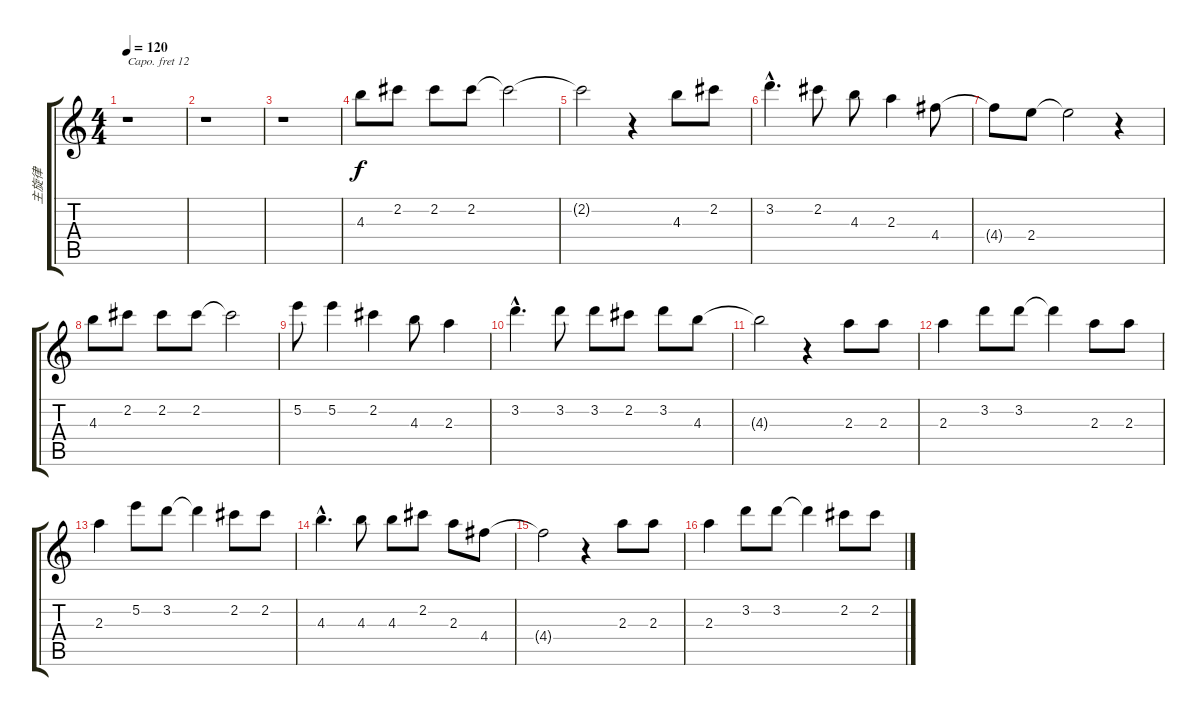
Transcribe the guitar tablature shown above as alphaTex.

\track ("主旋律" "主旋律") {instrument acousticguitarsteel}
\staff {score tabs}
\capo 12
\tuning (E4 B3 G3 D3 A2 E2) {hide}
\ts (4 4)
\tempo 120
\clef g2
\ks c
r.1{dy f} |
r.1 |
r.1 |
4.3.8 2.2.8 2.2.8 2.2.8 2.2{t}.2 |
2.2{t}.2 r.4 4.3.8 2.2.8 |
3.2{hac}.4{d} 2.2.8 4.3.8 2.3.4 4.4.8 |
4.4{t}.8 2.4.8 2.4{t}.2 r.4 |
4.3.8 2.2.8 2.2.8 2.2.8 2.2{t}.2 |
5.2.8 5.2.4 2.2.4 4.3.8 2.3.4 |
3.2{hac}.4{d} 3.2.8 3.2.8 2.2.8 3.2.8 4.3.8 |
4.3{t}.2 r.4 2.3.8 2.3.8 |
2.3.4 3.2.8 3.2.8 3.2{t}.4 2.3.8 2.3.8 |
2.3.4 5.2.8 3.2.8 3.2{t}.4 2.2.8 2.2.8 |
4.3{hac}.4{d} 4.3.8 4.3.8 2.2.8 2.3.8 4.4.8 |
4.4{t}.2 r.4 2.3.8 2.3.8 |
2.3.4 3.2.8 3.2.8 3.2{t}.4 2.2.8 2.2.8
